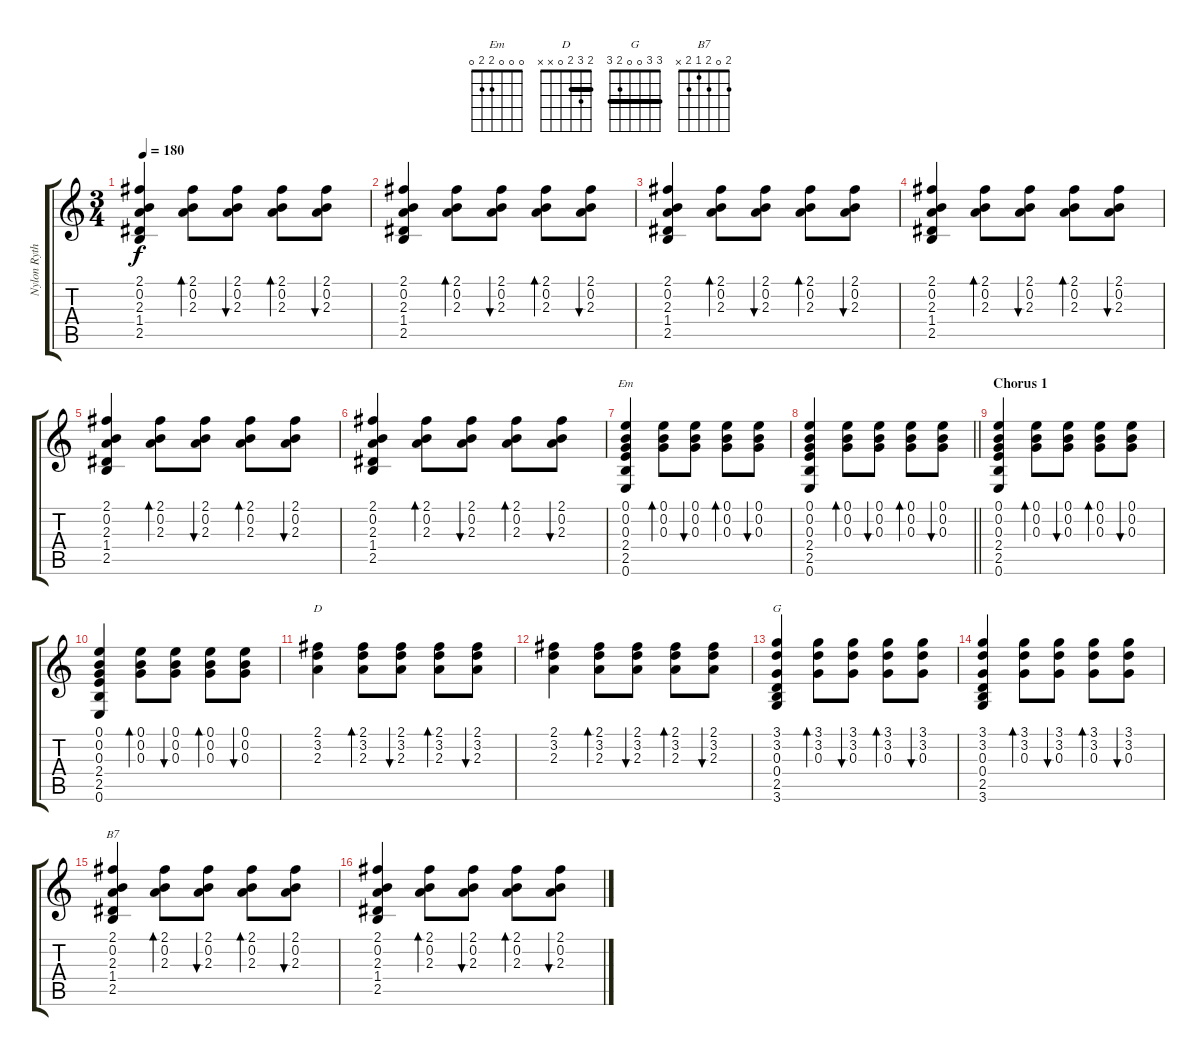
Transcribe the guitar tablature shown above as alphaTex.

\track ("Nylon Rythm" "Nylon Ryth") {instrument acousticguitarnylon}
\staff {score tabs}
\tuning (E4 B3 G3 D3 A2 E2) {hide}
\chord ("Em" 0 0 0 2 2 0)
\chord ("D" 2 3 2 0 x x) {barre 2}
\chord ("G" 3 3 0 0 2 3) {barre 3}
\chord ("B7" 2 0 2 1 2 x)
\ts (3 4)
\tempo 180
\clef g2
\ks c
(2.1 0.2 2.3 1.4 2.5).4{dy f} (2.1 0.2 2.3).8{bd 240} (2.1 0.2 2.3).8{bu 240} (2.1 0.2 2.3).8{bd 240} (2.1 0.2 2.3).8{bu 240} |
(2.1 0.2 2.3 1.4 2.5).4 (2.1 0.2 2.3).8{bd 240} (2.1 0.2 2.3).8{bu 240} (2.1 0.2 2.3).8{bd 240} (2.1 0.2 2.3).8{bu 240} |
(2.1 0.2 2.3 1.4 2.5).4 (2.1 0.2 2.3).8{bd 240} (2.1 0.2 2.3).8{bu 240} (2.1 0.2 2.3).8{bd 240} (2.1 0.2 2.3).8{bu 240} |
(2.1 0.2 2.3 1.4 2.5).4 (2.1 0.2 2.3).8{bd 240} (2.1 0.2 2.3).8{bu 240} (2.1 0.2 2.3).8{bd 240} (2.1 0.2 2.3).8{bu 240} |
(2.1 0.2 2.3 1.4 2.5).4 (2.1 0.2 2.3).8{bd 240} (2.1 0.2 2.3).8{bu 240} (2.1 0.2 2.3).8{bd 240} (2.1 0.2 2.3).8{bu 240} |
(2.1 0.2 2.3 1.4 2.5).4 (2.1 0.2 2.3).8{bd 240} (2.1 0.2 2.3).8{bu 240} (2.1 0.2 2.3).8{bd 240} (2.1 0.2 2.3).8{bu 240} |
(0.1 0.2 0.3 2.4 2.5 0.6).4{ch "Em"} (0.1 0.2 0.3).8{bd 240} (0.1 0.2 0.3).8{bu 240} (0.1 0.2 0.3).8{bd 240} (0.1 0.2 0.3).8{bu 240} |
\barLineRight lightlight
(0.1 0.2 0.3 2.4 2.5 0.6).4 (0.1 0.2 0.3).8{bd 240} (0.1 0.2 0.3).8{bu 240} (0.1 0.2 0.3).8{bd 240} (0.1 0.2 0.3).8{bu 240} |
\section ("" "Chorus 1")
(0.1 0.2 0.3 2.4 2.5 0.6).4 (0.1 0.2 0.3).8{bd 240} (0.1 0.2 0.3).8{bu 240} (0.1 0.2 0.3).8{bd 240} (0.1 0.2 0.3).8{bu 240} |
(0.1 0.2 0.3 2.4 2.5 0.6).4 (0.1 0.2 0.3).8{bd 240} (0.1 0.2 0.3).8{bu 240} (0.1 0.2 0.3).8{bd 240} (0.1 0.2 0.3).8{bu 240} |
(2.1 3.2 2.3).4{ch "D"} (2.1 3.2 2.3).8{bd 240} (2.1 3.2 2.3).8{bu 240} (2.1 3.2 2.3).8{bd 240} (2.1 3.2 2.3).8{bu 240} |
(2.1 3.2 2.3).4 (2.1 3.2 2.3).8{bd 240} (2.1 3.2 2.3).8{bu 240} (2.1 3.2 2.3).8{bd 240} (2.1 3.2 2.3).8{bu 240} |
(3.1 3.2 0.3 0.4 2.5 3.6).4{ch "G"} (3.1 3.2 0.3).8{bd 240} (3.1 3.2 0.3).8{bu 240} (3.1 3.2 0.3).8{bd 240} (3.1 3.2 0.3).8{bu 240} |
(3.1 3.2 0.3 0.4 2.5 3.6).4 (3.1 3.2 0.3).8{bd 240} (3.1 3.2 0.3).8{bu 240} (3.1 3.2 0.3).8{bd 240} (3.1 3.2 0.3).8{bu 240} |
(2.1 0.2 2.3 1.4 2.5).4{ch "B7"} (2.1 0.2 2.3).8{bd 240} (2.1 0.2 2.3).8{bu 240} (2.1 0.2 2.3).8{bd 240} (2.1 0.2 2.3).8{bu 240} |
(2.1 0.2 2.3 1.4 2.5).4 (2.1 0.2 2.3).8{bd 240} (2.1 0.2 2.3).8{bu 240} (2.1 0.2 2.3).8{bd 240} (2.1 0.2 2.3).8{bu 240}
